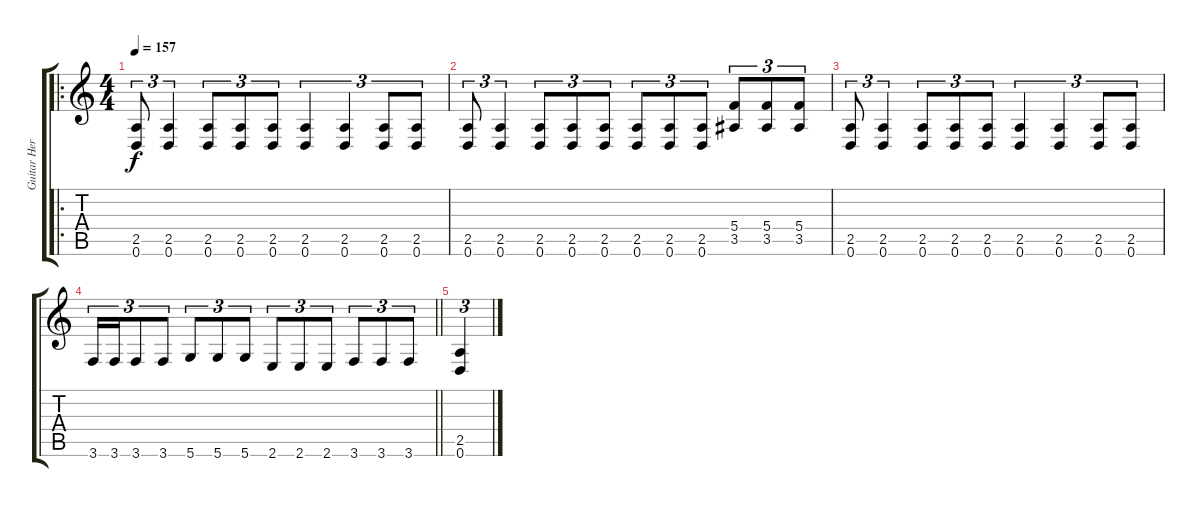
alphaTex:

\track ("Guitar Hero X" "Guitar Her") {instrument distortionguitar}
\staff {score tabs}
\tuning (D4 A3 F3 C3 G2 D2) {hide}
\ro
\ts (4 4)
\tempo 157
\clef g2
\ks c
(2.5 0.6).8{tu (3 2) dy f} (2.5 0.6).4{tu (3 2)} (2.5 0.6).8{tu (3 2)} (2.5 0.6).8{tu (3 2)} (2.5 0.6).8{tu (3 2)} (2.5 0.6).4{tu (3 2)} (2.5 0.6).4{tu (3 2)} (2.5 0.6).8{tu (3 2)} (2.5 0.6).8{tu (3 2)} |
(2.5 0.6).8{tu (3 2)} (2.5 0.6).4{tu (3 2)} (2.5 0.6).8{tu (3 2)} (2.5 0.6).8{tu (3 2)} (2.5 0.6).8{tu (3 2)} (2.5 0.6).8{tu (3 2)} (2.5 0.6).8{tu (3 2)} (2.5 0.6).8{tu (3 2)} (5.4 3.5).8{tu (3 2)} (5.4 3.5).8{tu (3 2)} (5.4 3.5).8{tu (3 2)} |
(2.5 0.6).8{tu (3 2)} (2.5 0.6).4{tu (3 2)} (2.5 0.6).8{tu (3 2)} (2.5 0.6).8{tu (3 2)} (2.5 0.6).8{tu (3 2)} (2.5 0.6).4{tu (3 2)} (2.5 0.6).4{tu (3 2)} (2.5 0.6).8{tu (3 2)} (2.5 0.6).8{tu (3 2)} |
\barLineRight lightlight
3.6.16{tu (3 2)} 3.6.16{tu (3 2)} 3.6.8{tu (3 2)} 3.6.8{tu (3 2)} 5.6.8{tu (3 2)} 5.6.8{tu (3 2)} 5.6.8{tu (3 2)} 2.6.8{tu (3 2)} 2.6.8{tu (3 2)} 2.6.8{tu (3 2)} 3.6.8{tu (3 2)} 3.6.8{tu (3 2)} 3.6.8{tu (3 2)} |
(2.5 0.6).4{tu (3 2)}
